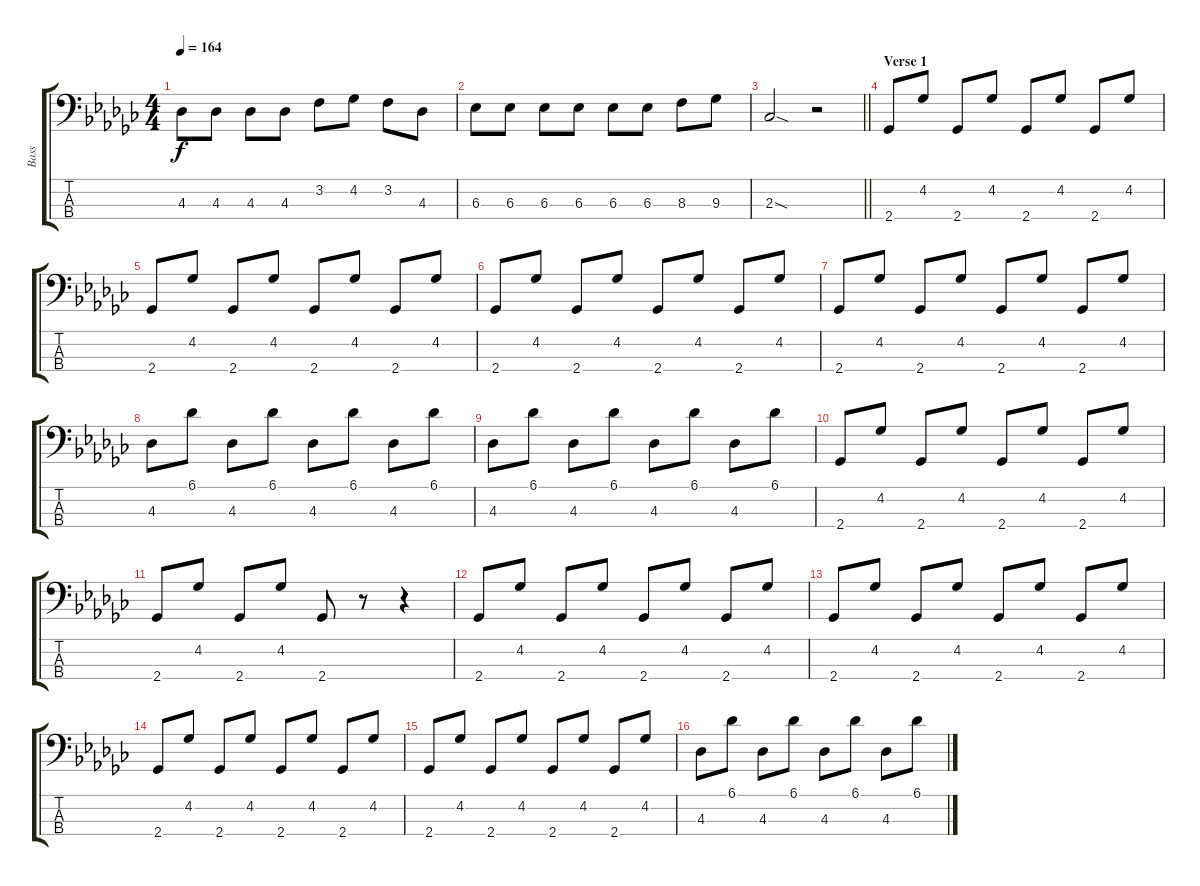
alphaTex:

\track ("Bass" "Bass") {instrument electricbasspick}
\staff {score tabs}
\tuning (G2 D2 A1 E1) {hide}
\ts (4 4)
\tempo 164
\clef f4
\ks gb
4.3.8{dy f} 4.3.8 4.3.8 4.3.8 3.2.8 4.2.8 3.2.8 4.3.8 |
6.3.8 6.3.8 6.3.8 6.3.8 6.3.8 6.3.8 8.3.8 9.3.8 |
\barLineRight lightlight
2.3{sod}.2 r.2 |
\section ("" "Verse 1")
2.4.8 4.2.8 2.4.8 4.2.8 2.4.8 4.2.8 2.4.8 4.2.8 |
2.4.8 4.2.8 2.4.8 4.2.8 2.4.8 4.2.8 2.4.8 4.2.8 |
2.4.8 4.2.8 2.4.8 4.2.8 2.4.8 4.2.8 2.4.8 4.2.8 |
2.4.8 4.2.8 2.4.8 4.2.8 2.4.8 4.2.8 2.4.8 4.2.8 |
4.3.8 6.1.8 4.3.8 6.1.8 4.3.8 6.1.8 4.3.8 6.1.8 |
4.3.8 6.1.8 4.3.8 6.1.8 4.3.8 6.1.8 4.3.8 6.1.8 |
2.4.8 4.2.8 2.4.8 4.2.8 2.4.8 4.2.8 2.4.8 4.2.8 |
2.4.8 4.2.8 2.4.8 4.2.8 2.4.8 r.8 r.4 |
2.4.8 4.2.8 2.4.8 4.2.8 2.4.8 4.2.8 2.4.8 4.2.8 |
2.4.8 4.2.8 2.4.8 4.2.8 2.4.8 4.2.8 2.4.8 4.2.8 |
2.4.8 4.2.8 2.4.8 4.2.8 2.4.8 4.2.8 2.4.8 4.2.8 |
2.4.8 4.2.8 2.4.8 4.2.8 2.4.8 4.2.8 2.4.8 4.2.8 |
4.3.8 6.1.8 4.3.8 6.1.8 4.3.8 6.1.8 4.3.8 6.1.8
